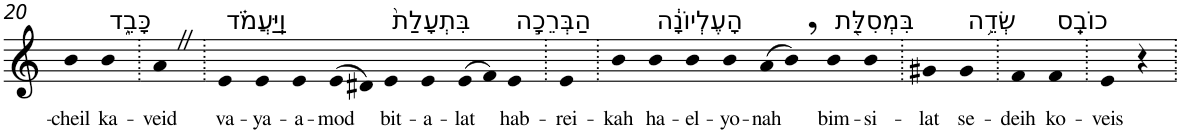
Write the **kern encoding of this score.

**kern	**text
*part1	*part1
*staff1	*staff1
*I"Piano	*
*I'Pno	*
!!LO:PB:g=z
*clefG2	*
*k[]	*
=20	=20
!	!LO:LY:b
4b	-cheil
!LO:TX:a:t=כָּבֵ֑ד	!
!	!LO:LY:b
4b	ka-
=21.	=21.
!	!LO:LY:b
4aZ	-veid
=22.	=22.
!LO:TX:a:t=וַֽיַּעֲמֹ֗ד	!
!	!LO:LY:b
4e	va-
!	!LO:LY:b
4e	-ya-
!	!LO:LY:b
4e	-a-
!	!LO:LY:b
(>8e	-mod
8d#X)	.
!LO:TX:a:t=בִּתְעָלַת֙	!
!	!LO:LY:b
4e	bit-
!	!LO:LY:b
4e	-a-
!	!LO:LY:b
(>8e	-lat
8f)	.
!LO:TX:a:t=הַבְּרֵכָ֣ה	!
!	!LO:LY:b
4e	hab-
=23.	=23.
!	!LO:LY:b
4e	-rei-
=24.	=24.
!	!LO:LY:b
4b	-kah
!LO:TX:a:t=הָעֶלְיוֹנָ֔ה	!
!	!LO:LY:b
4b	ha-
!	!LO:LY:b
4b	-el-
!	!LO:LY:b
4b	-yo-
!	!LO:LY:b
(8a	-nah
8b,)	.
!LO:TX:a:t=בִּמְסִלַּ֖ת	!
!	!LO:LY:b
4b	bim-
!	!LO:LY:b
4b	-si-
=25.	=25.
!	!LO:LY:b
4g#X	-lat
!LO:TX:a:t=שְׂדֵ֥ה	!
!	!LO:LY:b
4g#	se-
=26.	=26.
!	!LO:LY:b
4f	-deih
!LO:TX:a:t=כוֹבֵֽס	!
!	!LO:LY:b
4f	ko-
=27.	=27.
!	!LO:LY:b
4e	-veis
4r	.
=.	=.
*-	*-
